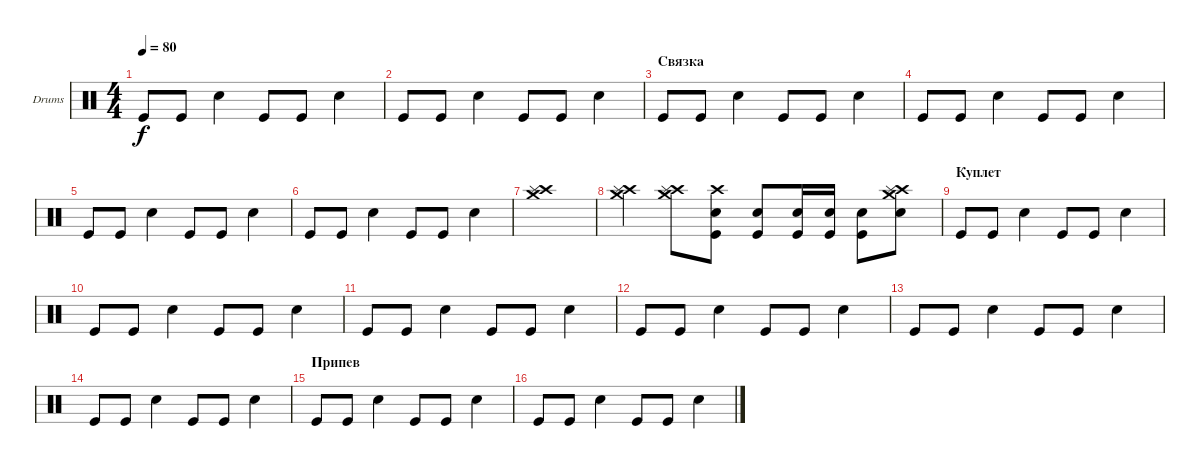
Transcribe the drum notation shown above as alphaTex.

\defaultSystemsLayout 4
\bracketExtendMode groupsimilarinstruments
\firstSystemTrackNameOrientation horizontal
\otherSystemsTrackNameOrientation horizontal
\track ("Drumkit" "Drums") {instrument percussion}
\staff {score}
\articulation defaults
\ts (4 4)
\tempo 80
\clef neutral
\ks c "Kick (hit)".8{dy f} "Kick (hit)".8 "Snare (hit) 2".4 "Kick (hit)".8 "Kick (hit)".8 "Snare (hit) 2".4
|
"Kick (hit)".8 "Kick (hit)".8 "Snare (hit) 2".4 "Kick (hit)".8 "Kick (hit)".8 "Snare (hit) 2".4 |
\section ("" "Связка")
"Kick (hit)".8 "Kick (hit)".8 "Snare (hit) 2".4 "Kick (hit)".8 "Kick (hit)".8 "Snare (hit) 2".4 |
"Kick (hit)".8 "Kick (hit)".8 "Snare (hit) 2".4 "Kick (hit)".8 "Kick (hit)".8 "Snare (hit) 2".4 |
"Kick (hit)".8 "Kick (hit)".8 "Snare (hit) 2".4 "Kick (hit)".8 "Kick (hit)".8 "Snare (hit) 2".4 |
"Kick (hit)".8 "Kick (hit)".8 "Snare (hit) 2".4 "Kick (hit)".8 "Kick (hit)".8 "Snare (hit) 2".4 |
("Crash high (hit)" "Splash (hit)" "Crash medium (hit)").1 |
("Crash high (hit)" "Splash (hit)" "Crash medium (hit)").4 ("Crash high (hit)" "Splash (hit)" "Crash medium (hit)").8 ("Crash high (hit)" "Kick (hit)" "Snare (hit) 2").8 ("Kick (hit)" "Snare (hit) 2").8 ("Kick (hit)" "Snare (hit) 2").16 ("Kick (hit)" "Snare (hit) 2").16 ("Kick (hit)" "Snare (hit) 2").8 ("Crash high (hit)" "Splash (hit)" "Crash medium (hit)" "Snare (hit) 2").8 |
\section ("" "Куплет")
"Kick (hit)".8 "Kick (hit)".8 "Snare (hit) 2".4 "Kick (hit)".8 "Kick (hit)".8 "Snare (hit) 2".4 |
"Kick (hit)".8 "Kick (hit)".8 "Snare (hit) 2".4 "Kick (hit)".8 "Kick (hit)".8 "Snare (hit) 2".4 |
"Kick (hit)".8 "Kick (hit)".8 "Snare (hit) 2".4 "Kick (hit)".8 "Kick (hit)".8 "Snare (hit) 2".4 |
"Kick (hit)".8 "Kick (hit)".8 "Snare (hit) 2".4 "Kick (hit)".8 "Kick (hit)".8 "Snare (hit) 2".4 |
"Kick (hit)".8 "Kick (hit)".8 "Snare (hit) 2".4 "Kick (hit)".8 "Kick (hit)".8 "Snare (hit) 2".4 |
"Kick (hit)".8 "Kick (hit)".8 "Snare (hit) 2".4 "Kick (hit)".8 "Kick (hit)".8 "Snare (hit) 2".4 |
\section ("" "Припев")
"Kick (hit)".8 "Kick (hit)".8 "Snare (hit) 2".4 "Kick (hit)".8 "Kick (hit)".8 "Snare (hit) 2".4 |
"Kick (hit)".8 "Kick (hit)".8 "Snare (hit) 2".4 "Kick (hit)".8 "Kick (hit)".8 "Snare (hit) 2".4
